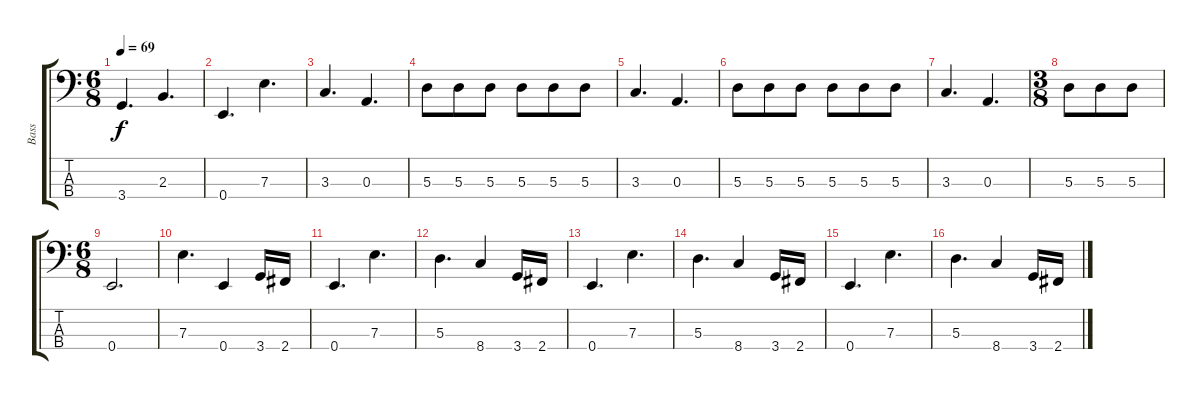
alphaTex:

\track ("Bass" "Bass") {instrument electricbassfinger}
\staff {score tabs}
\tuning (G2 D2 A1 E1) {hide}
\ts (6 8)
\tempo 69
\clef f4
\ks c
3.4.4{d dy f} 2.3.4{d} |
0.4.4{d} 7.3.4{d} |
3.3.4{d} 0.3.4{d} |
5.3.8 5.3.8 5.3.8 5.3.8 5.3.8 5.3.8 |
3.3.4{d} 0.3.4{d} |
5.3.8 5.3.8 5.3.8 5.3.8 5.3.8 5.3.8 |
3.3.4{d} 0.3.4{d} |
\ts (3 8)
5.3.8 5.3.8 5.3.8 |
\ts (6 8)
0.4.2{d} |
7.3.4{d} 0.4.4 3.4.16 2.4.16 |
0.4.4{d} 7.3.4{d} |
5.3.4{d} 8.4.4 3.4.16 2.4.16 |
0.4.4{d} 7.3.4{d} |
5.3.4{d} 8.4.4 3.4.16 2.4.16 |
0.4.4{d} 7.3.4{d} |
5.3.4{d} 8.4.4 3.4.16 2.4.16
